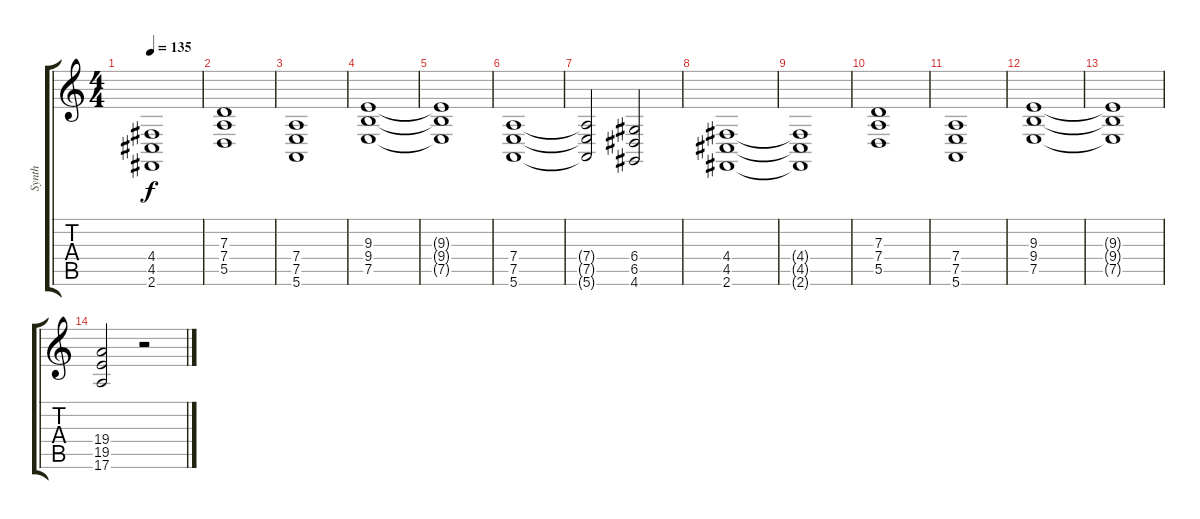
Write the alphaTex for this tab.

\track ("Synth" "Synth") {instrument stringensemble2}
\staff {score tabs}
\tuning (E4 B3 G3 D3 A2 E2) {hide}
\ts (4 4)
\tempo 135
\clef g2
\ks c
(4.4{t} 4.5{t} 2.6{t}).1{dy f} |
(7.3 7.4 5.5).1 |
(7.4 7.5 5.6).1 |
(9.3 9.4 7.5).1 |
(9.3{t} 9.4{t} 7.5{t}).1 |
(7.4 7.5 5.6).1 |
(7.4{t} 7.5{t} 5.6{t}).2 (6.4 6.5 4.6).2 |
(4.4 4.5 2.6).1 |
(4.4{t} 4.5{t} 2.6{t}).1 |
(7.3 7.4 5.5).1 |
(7.4 7.5 5.6).1 |
(9.3 9.4 7.5).1 |
(9.3{t} 9.4{t} 7.5{t}).1 |
(19.4 19.5 17.6).2 r.2
